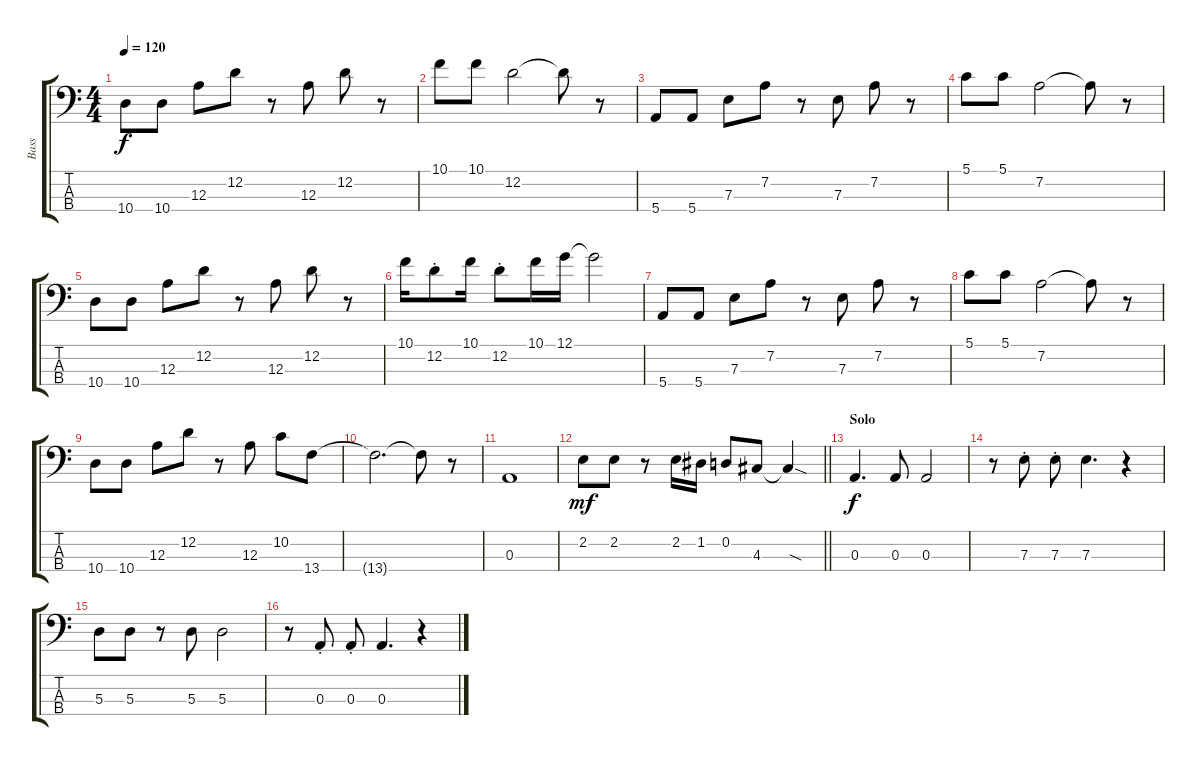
\track ("Bass" "Bass") {instrument fretlessbass}
\staff {score tabs}
\tuning (G2 D2 A1 E1) {hide}
\ts (4 4)
\tempo 120
\clef f4
\ks c
10.4.8{dy f} 10.4.8 12.3.8 12.2.8 r.8 12.3.8 12.2.8 r.8 |
10.1.8 10.1.8 12.2.2 12.2{t}.8 r.8 |
5.4.8 5.4.8 7.3.8 7.2.8 r.8 7.3.8 7.2.8 r.8 |
5.1.8 5.1.8 7.2.2 7.2{t}.8 r.8 |
10.4.8 10.4.8 12.3.8 12.2.8 r.8 12.3.8 12.2.8 r.8 |
10.1.16 12.2{st}.8 10.1.16 12.2{st}.8 10.1.16 12.1.16 12.1{t}.2 |
5.4.8 5.4.8 7.3.8 7.2.8 r.8 7.3.8 7.2.8 r.8 |
5.1.8 5.1.8 7.2.2 7.2{t}.8 r.8 |
10.4.8 10.4.8 12.3.8 12.2.8 r.8 12.3.8 10.2.8 13.4.8 |
13.4{t}.2{d} 13.4{t}.8 r.8 |
0.3.1 |
\barLineRight lightlight
2.2.8{dy mf} 2.2.8 r.8 2.2.16 1.2.16 0.2.8 4.3.8 4.3{sod t}.4 |
\section ("" "Solo")
0.3.4{d dy f} 0.3.8 0.3.2 |
r.8 7.3{st}.8 7.3{st}.8 7.3.4{d} r.4 |
5.3.8 5.3.8 r.8 5.3.8 5.3.2 |
r.8 0.3{st}.8 0.3{st}.8 0.3.4{d} r.4
